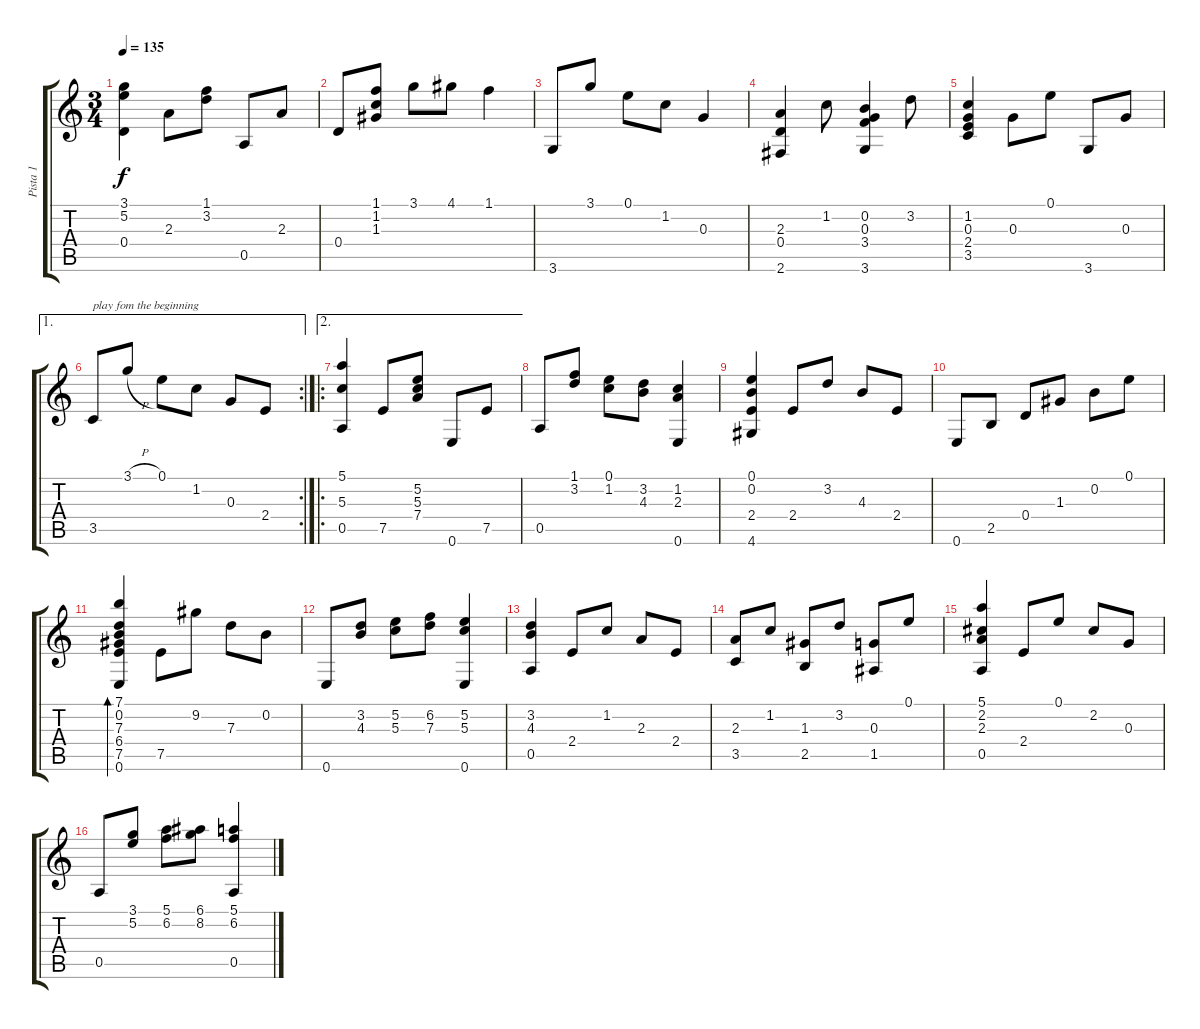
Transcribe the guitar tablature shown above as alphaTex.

\track ("Pista 1" "Pista 1") {instrument acousticguitarnylon}
\staff {score tabs}
\tuning (E4 B3 G3 D3 A2 E2) {hide}
\ts (3 4)
\tempo 135
\clef g2
\ks c
(3.1 5.2 0.4).4{dy f} 2.3.8 (1.1 3.2).8 0.5.8 2.3.8 |
0.4.8 (1.1 1.2 1.3).8 3.1.8 4.1.8 1.1.4 |
3.6.8 3.1.8 0.1.8 1.2.8 0.3.4 |
(2.3 0.4 2.6).4 1.2.8 (0.2 0.3 3.4 3.6).4 3.2.8 |
(1.2 0.3 2.4 3.5).4 0.3.8 0.1.8 3.6.8 0.3.8 |
\ae 1
\rc 2
3.5.8{txt "play fom the beginning"} 3.1{h}.8 0.1.8 1.2.8 0.3.8 2.4.8 |
\ae 2
\ro
(5.1 5.3 0.5).4 7.5.8 (5.2 5.3 7.4).8 0.6.8 7.5.8 |
0.5.8 (1.1 3.2).8 (0.1 1.2).8 (3.2 4.3).8 (1.2 2.3 0.6).4 |
(0.1 0.2 2.4 4.6).4 2.4.8 3.2.8 4.3.8 2.4.8 |
0.6.8 2.5.8 0.4.8 1.3.8 0.2.8 0.1.8 |
(7.1 0.2 7.3 6.4 7.5 0.6).4{bd 120} 7.5.8 9.2.8 7.3.8 0.2.8 |
0.6.8 (3.2 4.3).8 (5.2 5.3).8 (6.2 7.3).8 (5.2 5.3 0.6).4 |
(3.2 4.3 0.5).4 2.4.8 1.2.8 2.3.8 2.4.8 |
(2.3 3.5).8 1.2.8 (1.3 2.5).8 3.2.8 (0.3 1.5).8 0.1.8 |
(5.1 2.2 2.3 0.5).4 2.4.8 0.1.8 2.2.8 0.3.8 |
0.5.8 (3.1 5.2).8 (5.1 6.2).8 (6.1 8.2).8 (5.1 6.2 0.5).4
